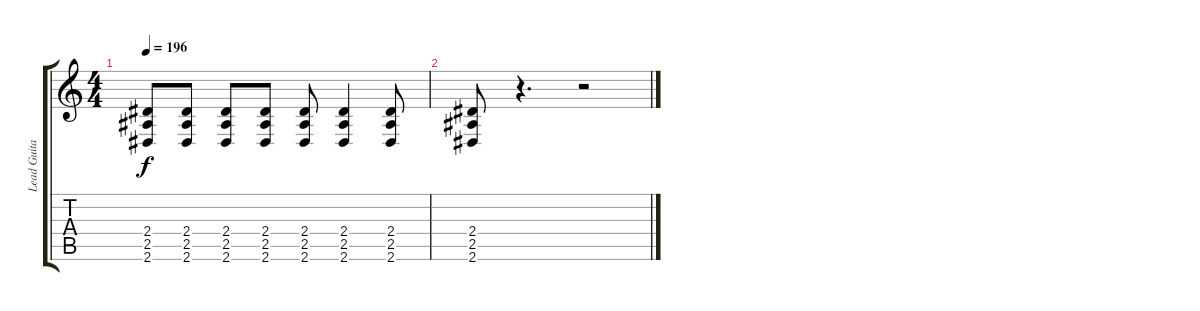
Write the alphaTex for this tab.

\track ("Lead Guitar" "Lead Guita") {instrument distortionguitar}
\staff {score tabs}
\tuning (Eb4 Bb3 Gb3 Db3 Ab2 Db2) {hide}
\ts (4 4)
\tempo 196
\clef g2
\ks c
(2.4 2.5 2.6).8{dy f} (2.4 2.5 2.6).8 (2.4 2.5 2.6).8 (2.4 2.5 2.6).8 (2.4 2.5 2.6).8 (2.4 2.5 2.6).4 (2.4 2.5 2.6).8 |
(2.4 2.5 2.6).8 r.4{d} r.2
